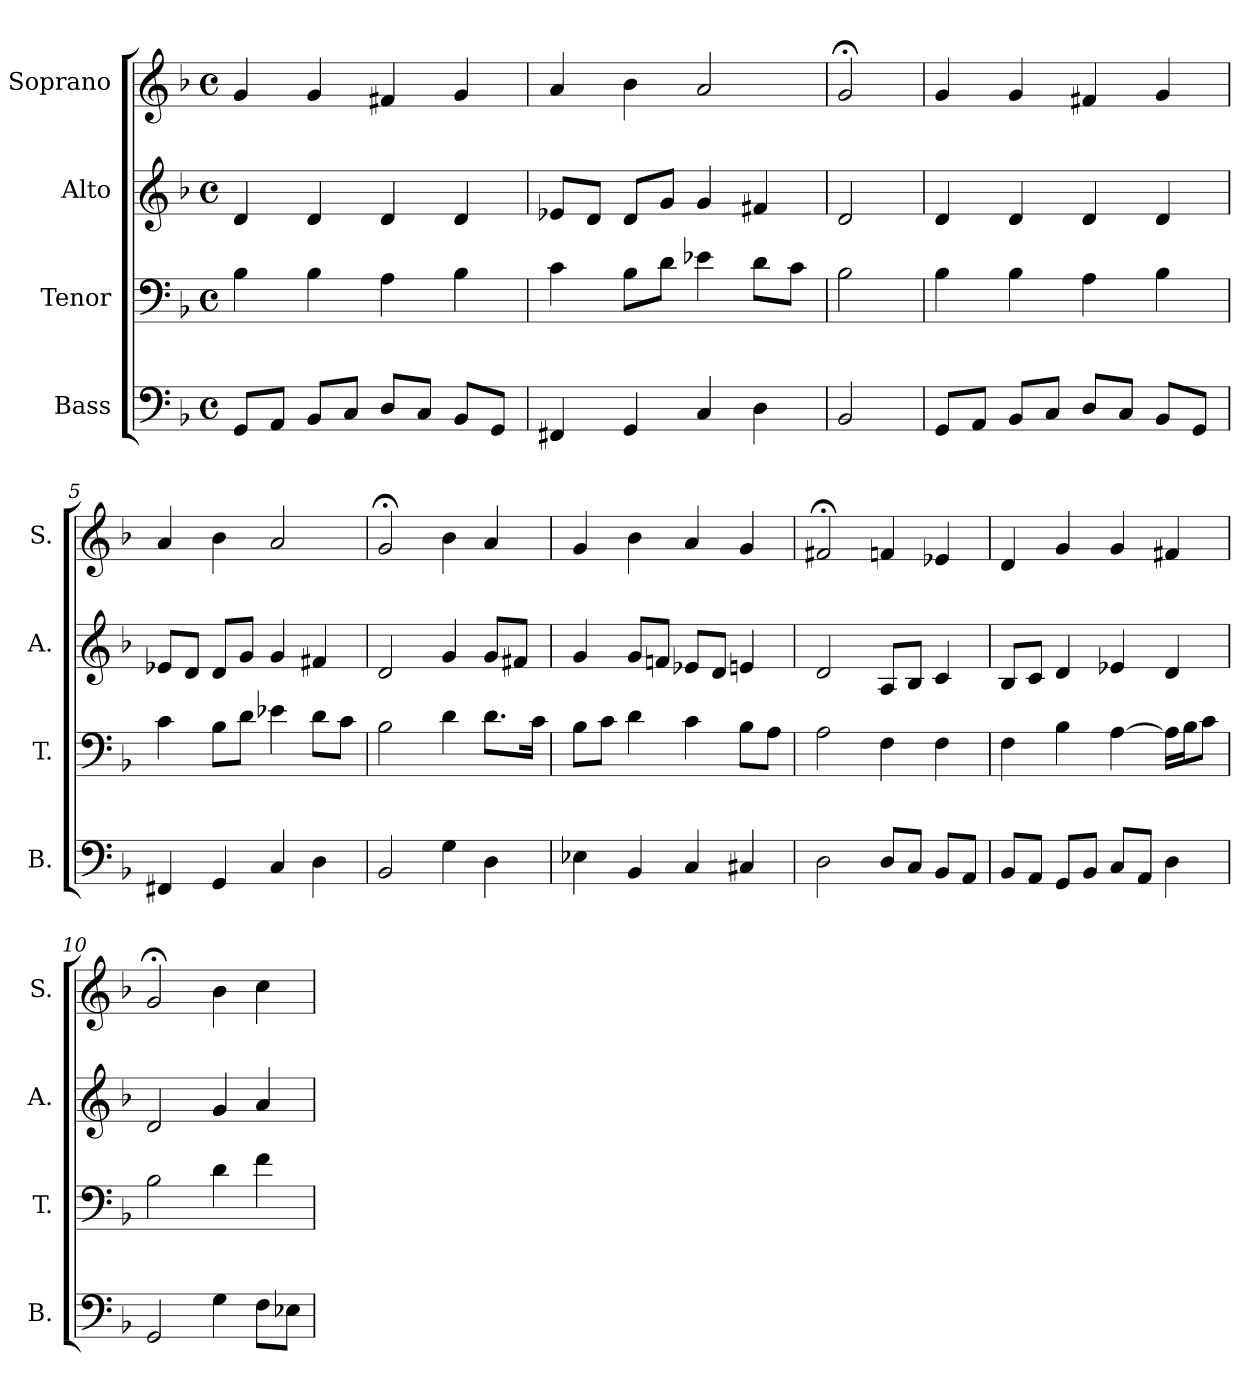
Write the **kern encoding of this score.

**kern	**kern	**kern	**kern
*part4	*part3	*part2	*part1
*staff4	*staff3	*staff2	*staff1
*I"Bass	*I"Tenor	*I"Alto	*I"Soprano
*I'B.	*I'T.	*I'A.	*I'S.
*clefF4	*clefF4	*clefG2	*clefG2
*k[b-]	*k[b-]	*k[b-]	*k[b-]
*d:	*d:	*d:	*d:
*M4/4	*M4/4	*M4/4	*M4/4
*met(c)	*met(c)	*met(c)	*met(c)
=1	=1	=1	=1
8GG/L	4B-\	4d/	4g/
8AA/J	.	.	.
8BB-/L	4B-\	4d/	4g/
8C/J	.	.	.
8D/L	4A\	4d/	4f#X/
8C/J	.	.	.
8BB-/L	4B-\	4d/	4g/
8GG/J	.	.	.
=2	=2	=2	=2
4FF#X/	4c\	8e-X/L	4a/
.	.	8d/J	.
4GG/	8B-\L	8d/L	4b-\
.	8d\J	8g/J	.
4C/	4e-X\	4g/	2a/
4D\	8d\L	4f#X/	.
.	8c\J	.	.
=3	=3	=3	=3
2BB-/	2B-\	2d/	2g;</
=4	=4	=4	=4
8GG/L	4B-\	4d/	4g/
8AA/J	.	.	.
8BB-/L	4B-\	4d/	4g/
8C/J	.	.	.
8D/L	4A\	4d/	4f#X/
8C/J	.	.	.
8BB-/L	4B-\	4d/	4g/
8GG/J	.	.	.
!!LO:LB:g=z
=5	=5	=5	=5
4FF#X/	4c\	8e-X/L	4a/
.	.	8d/J	.
4GG/	8B-\L	8d/L	4b-\
.	8d\J	8g/J	.
4C/	4e-X\	4g/	2a/
4D\	8d\L	4f#X/	.
.	8c\J	.	.
=6	=6	=6	=6
2BB-/	2B-\	2d/	2g;</
4G\	4d\	4g/	4b-\
4D\	8.d\L	8g/L	4a/
.	.	8f#X/J	.
.	16c\Jk	.	.
=7	=7	=7	=7
4E-X\	8B-\L	4g/	4g/
.	8c\J	.	.
4BB-/	4d\	8g/L	4b-\
.	.	8fn/J	.
4C/	4c\	8e-X/L	4a/
.	.	8d/J	.
4C#X/	8B-\L	4en/	4g/
.	8A\J	.	.
=8	=8	=8	=8
2D\	2A\	2d/	2f#X;</
8D/L	4F\	8A/L	4fn/
8C/J	.	8B-/J	.
8BB-/L	4F\	4c/	4e-X/
8AA/J	.	.	.
!!LO:LB:g=z
=9	=9	=9	=9
8BB-/L	4F\	8B-/L	4d/
8AA/J	.	8c/J	.
8GG/L	4B-\	4d/	4g/
8BB-/J	.	.	.
8C/L	[4A\	4e-X/	4g/
8AA/J	.	.	.
4D\	16A\LL]	4d/	4f#X/
.	16B-\J	.	.
.	8c\J	.	.
=10	=10	=10	=10
2GG/	2B-\	2d/	2g;</
4G\	4d\	4g/	4b-\
8F\L	4f\	4a/	4cc\
8E-X\J	.	.	.
=	=	=	=
*-	*-	*-	*-
